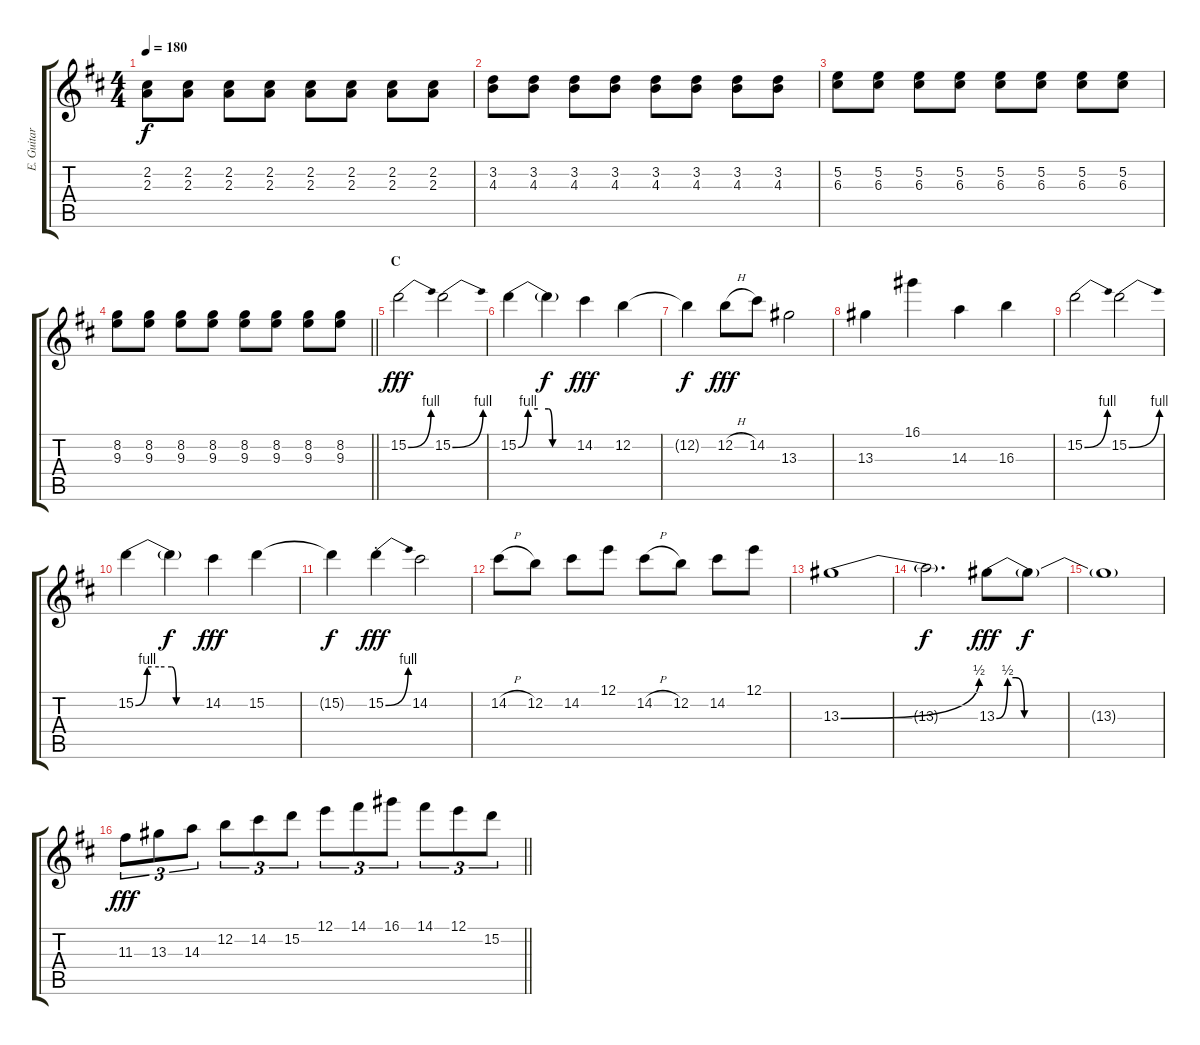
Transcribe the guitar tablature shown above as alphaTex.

\track ("E. Guitar II" "E. Guitar ") {instrument overdrivenguitar}
\staff {score tabs}
\tuning (E4 B3 G3 D3 A2 E2) {hide}
\ts (4 4)
\tempo 180
\clef g2
\ks d
(2.2 2.3).8{dy f} (2.2 2.3).8 (2.2 2.3).8 (2.2 2.3).8 (2.2 2.3).8 (2.2 2.3).8 (2.2 2.3).8 (2.2 2.3).8 |
(3.2 4.3).8 (3.2 4.3).8 (3.2 4.3).8 (3.2 4.3).8 (3.2 4.3).8 (3.2 4.3).8 (3.2 4.3).8 (3.2 4.3).8 |
(5.2 6.3).8 (5.2 6.3).8 (5.2 6.3).8 (5.2 6.3).8 (5.2 6.3).8 (5.2 6.3).8 (5.2 6.3).8 (5.2 6.3).8 |
\barLineRight lightlight
(8.2 9.3).8 (8.2 9.3).8 (8.2 9.3).8 (8.2 9.3).8 (8.2 9.3).8 (8.2 9.3).8 (8.2 9.3).8 (8.2 9.3).8 |
\section ("" "C")
15.2{be (bend 0 0 60 4)}.2{dy fff} 15.2{be (bend 0 0 60 4)}.2 |
15.2{be (custom 0 0 10 4 20 4 31 4 35 0 60 0)}.4 15.2{t}.4{dy f} 14.2.4{dy fff} 12.2.4 |
12.2{t}.4{dy f} 12.2{h}.8{dy fff} 14.2.8 13.3.2 |
13.3.4 16.1.4 14.3.4 16.3.4 |
15.2{be (bend 0 0 60 4)}.2 15.2{be (bend 0 0 60 4)}.2 |
15.2{be (custom 0 0 10 4 20 4 31 4 35 0 60 0)}.4 15.2{t}.4{dy f} 14.2.4{dy fff} 15.2.4 |
15.2{t}.4{dy f} 15.2{be (bend 0 0 60 4) st}.4{dy fff} 14.2.2 |
14.2{h}.8 12.2.8 14.2.8 12.1.8 14.2{h}.8 12.2.8 14.2.8 12.1.8 |
13.3{be (bend 0 0 60 2)}.1 |
13.3{t}.2{d dy f} 13.3{be (custom 0 0 4 2 7 2 10 0 30 0 60 0)}.8{dy fff} 13.3{t}.8{dy f} |
13.3{t}.1 |
\barLineRight lightlight
11.3.8{tu (3 2) dy fff} 13.3.8{tu (3 2)} 14.3.8{tu (3 2)} 12.2.8{tu (3 2)} 14.2.8{tu (3 2)} 15.2.8{tu (3 2)} 12.1.8{tu (3 2)} 14.1.8{tu (3 2)} 16.1.8{tu (3 2)} 14.1.8{tu (3 2)} 12.1.8{tu (3 2)} 15.2.8{tu (3 2)}
